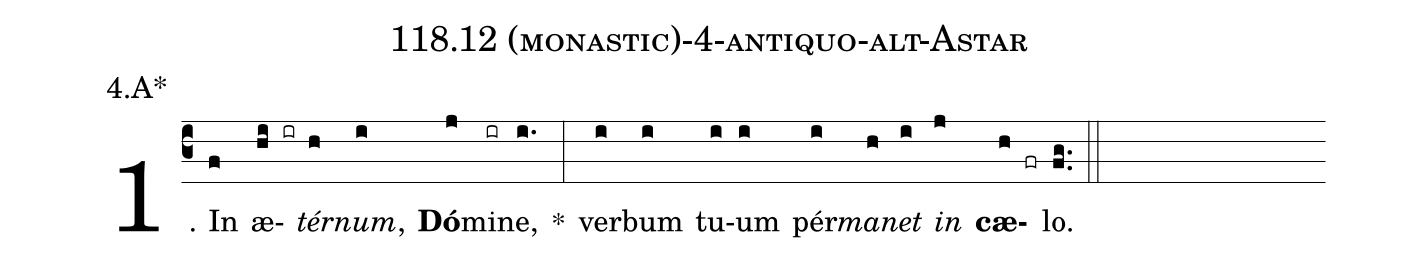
name: 118.12 (monastic)-4-antiquo-alt-Astar;
annotation: 4.A*;
%%
(c3)1. In(f) æ(hi ir)<i>tér</i>(h)<i>num</i>,(i) <b>Dó</b>(j)mi(ir)ne,(i.) *(:) ver(i)bum(i) tu(i)um(i) pér(i)<i>ma</i>(h)<i>net</i>(i) <i>in</i>(j) <b>cæ</b>(h fr)lo.(fg..) (::)
